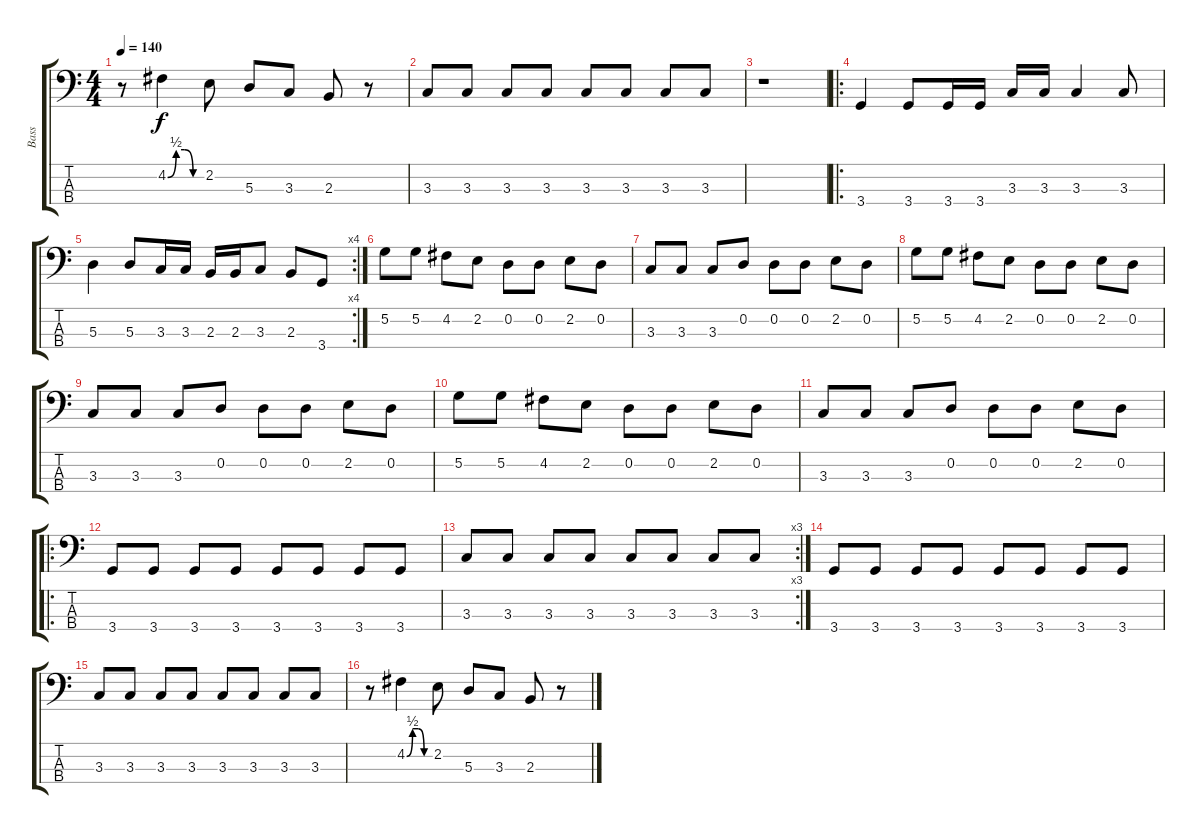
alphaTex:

\track ("Bass" "Bass") {instrument electricbassfinger}
\staff {score tabs}
\tuning (G2 D2 A1 E1) {hide}
\ts (4 4)
\tempo 140
\clef f4
\ks c
r.8{dy f} 4.2{be (custom 0 0 15 2 30 2 45 0 60 0)}.4 2.2.8 5.3.8 3.3.8 2.3.8 r.8 |
3.3.8 3.3.8 3.3.8 3.3.8 3.3.8 3.3.8 3.3.8 3.3.8 |
r.1 |
\ro
3.4.4 3.4.8 3.4.16 3.4.16 3.3.16 3.3.16 3.3.4 3.3.8 |
\rc 4
5.3.4 5.3.8 3.3.16 3.3.16 2.3.16 2.3.16 3.3.8 2.3.8 3.4.8 |
5.2.8 5.2.8 4.2.8 2.2.8 0.2.8 0.2.8 2.2.8 0.2.8 |
3.3.8 3.3.8 3.3.8 0.2.8 0.2.8 0.2.8 2.2.8 0.2.8 |
5.2.8 5.2.8 4.2.8 2.2.8 0.2.8 0.2.8 2.2.8 0.2.8 |
3.3.8 3.3.8 3.3.8 0.2.8 0.2.8 0.2.8 2.2.8 0.2.8 |
5.2.8 5.2.8 4.2.8 2.2.8 0.2.8 0.2.8 2.2.8 0.2.8 |
3.3.8 3.3.8 3.3.8 0.2.8 0.2.8 0.2.8 2.2.8 0.2.8 |
\ro
3.4.8 3.4.8 3.4.8 3.4.8 3.4.8 3.4.8 3.4.8 3.4.8 |
\rc 3
3.3.8 3.3.8 3.3.8 3.3.8 3.3.8 3.3.8 3.3.8 3.3.8 |
3.4.8 3.4.8 3.4.8 3.4.8 3.4.8 3.4.8 3.4.8 3.4.8 |
3.3.8 3.3.8 3.3.8 3.3.8 3.3.8 3.3.8 3.3.8 3.3.8 |
r.8 4.2{be (custom 0 0 15 2 30 2 45 0 60 0)}.4 2.2.8 5.3.8 3.3.8 2.3.8 r.8
